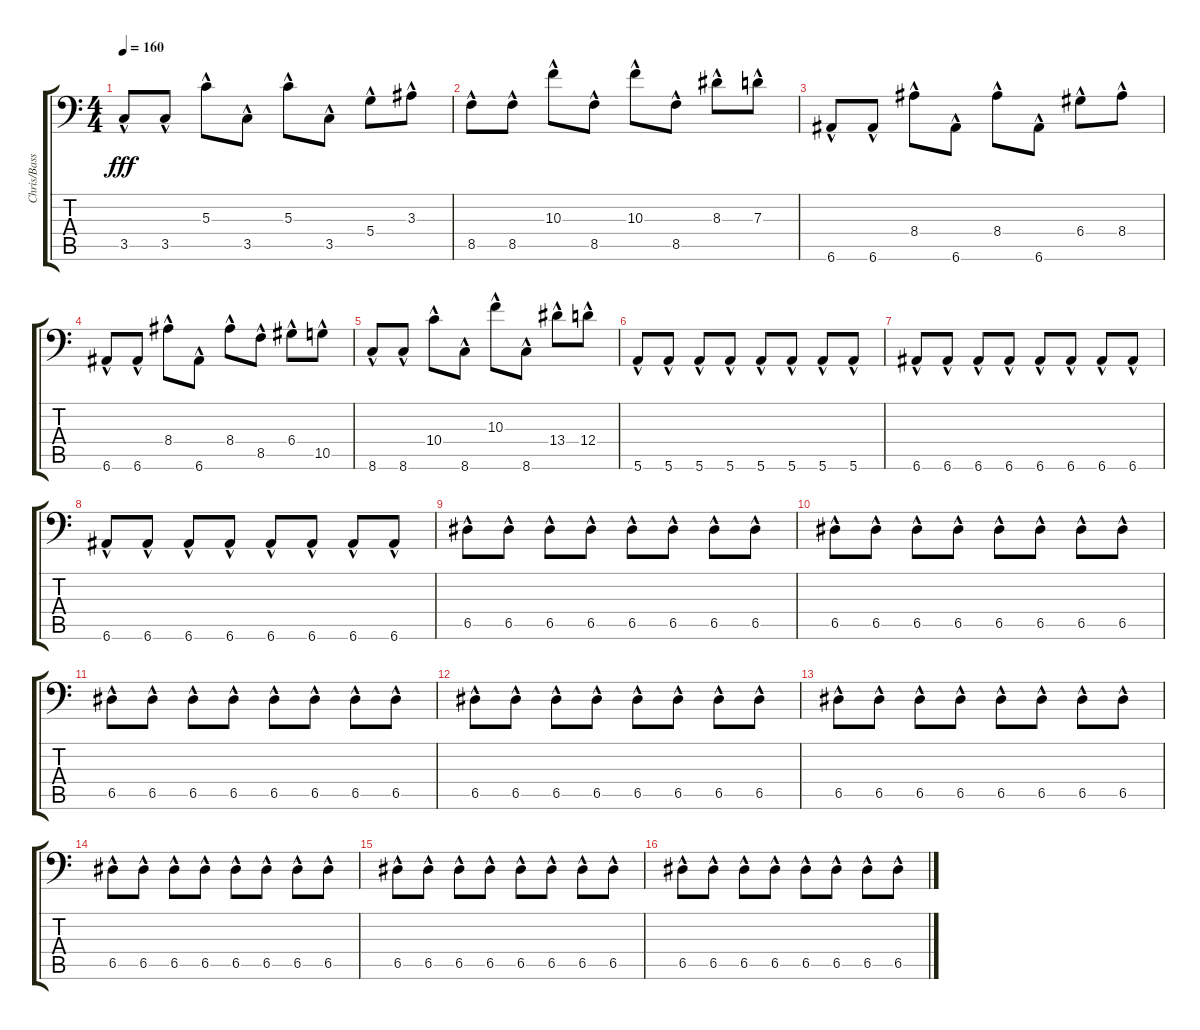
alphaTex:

\track ("Chris/Bass" "Chris/Bass") {instrument electricbassfinger}
\staff {score tabs}
\tuning (E3 B2 G2 D2 A1 E1) {hide}
\ts (4 4)
\tempo 160
\clef f4
\ks c
3.5{hac}.8{dy fff} 3.5{hac}.8 5.3{hac}.8 3.5{hac}.8 5.3{hac}.8 3.5{hac}.8 5.4{hac}.8 3.3{hac}.8 |
8.5{hac}.8 8.5{hac}.8 10.3{hac}.8 8.5{hac}.8 10.3{hac}.8 8.5{hac}.8 8.3{hac}.8 7.3{hac}.8 |
6.6{hac}.8 6.6{hac}.8 8.4{hac}.8 6.6{hac}.8 8.4{hac}.8 6.6{hac}.8 6.4{hac}.8 8.4{hac}.8 |
6.6{hac}.8 6.6{hac}.8 8.4{hac}.8 6.6{hac}.8 8.4{hac}.8 8.5{hac}.8 6.4{hac}.8 10.5{hac}.8 |
8.6{hac}.8 8.6{hac}.8 10.4{hac}.8 8.6{hac}.8 10.3{hac}.8 8.6{hac}.8 13.4{hac}.8 12.4{hac}.8 |
5.6{hac}.8 5.6{hac}.8 5.6{hac}.8 5.6{hac}.8 5.6{hac}.8 5.6{hac}.8 5.6{hac}.8 5.6{hac}.8 |
6.6{hac}.8 6.6{hac}.8 6.6{hac}.8 6.6{hac}.8 6.6{hac}.8 6.6{hac}.8 6.6{hac}.8 6.6{hac}.8 |
6.6{hac}.8 6.6{hac}.8 6.6{hac}.8 6.6{hac}.8 6.6{hac}.8 6.6{hac}.8 6.6{hac}.8 6.6{hac}.8 |
6.5{hac}.8 6.5{hac}.8 6.5{hac}.8 6.5{hac}.8 6.5{hac}.8 6.5{hac}.8 6.5{hac}.8 6.5{hac}.8 |
6.5{hac}.8 6.5{hac}.8 6.5{hac}.8 6.5{hac}.8 6.5{hac}.8 6.5{hac}.8 6.5{hac}.8 6.5{hac}.8 |
6.5{hac}.8 6.5{hac}.8 6.5{hac}.8 6.5{hac}.8 6.5{hac}.8 6.5{hac}.8 6.5{hac}.8 6.5{hac}.8 |
6.5{hac}.8 6.5{hac}.8 6.5{hac}.8 6.5{hac}.8 6.5{hac}.8 6.5{hac}.8 6.5{hac}.8 6.5{hac}.8 |
6.5{hac}.8 6.5{hac}.8 6.5{hac}.8 6.5{hac}.8 6.5{hac}.8 6.5{hac}.8 6.5{hac}.8 6.5{hac}.8 |
6.5{hac}.8 6.5{hac}.8 6.5{hac}.8 6.5{hac}.8 6.5{hac}.8 6.5{hac}.8 6.5{hac}.8 6.5{hac}.8 |
6.5{hac}.8 6.5{hac}.8 6.5{hac}.8 6.5{hac}.8 6.5{hac}.8 6.5{hac}.8 6.5{hac}.8 6.5{hac}.8 |
6.5{hac}.8 6.5{hac}.8 6.5{hac}.8 6.5{hac}.8 6.5{hac}.8 6.5{hac}.8 6.5{hac}.8 6.5{hac}.8
